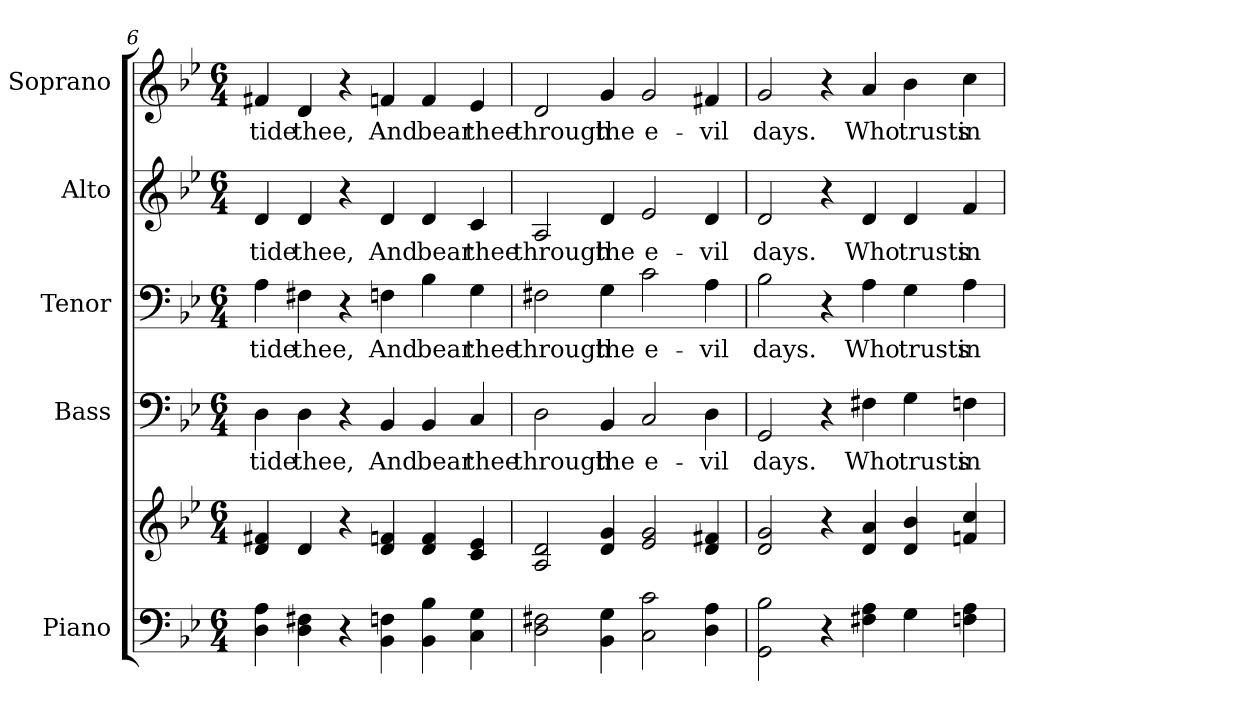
**kern	**kern	**kern	**text	**kern	**text	**kern	**text	**kern	**text
*part5	*part5	*part4	*part4	*part3	*part3	*part2	*part2	*part1	*part1
*staff6	*staff5	*staff4	*staff4	*staff3	*staff3	*staff2	*staff2	*staff1	*staff1
*I"Piano	*	*I"Bass	*	*I"Tenor	*	*I"Alto	*	*I"Soprano	*
*I'Pno.	*	*I'B.	*	*I'T.	*	*I'A.	*	*I'S.	*
!!LO:PB:g=z
*clefF4	*clefG2	*clefF4	*	*clefF4	*	*clefG2	*	*clefG2	*
*k[b-e-]	*k[b-e-]	*k[b-e-]	*	*k[b-e-]	*	*k[b-e-]	*	*k[b-e-]	*
*B-:	*B-:	*B-:	*	*B-:	*	*B-:	*	*B-:	*
*M6/4	*M6/4	*M6/4	*	*M6/4	*	*M6/4	*	*M6/4	*
=6	=6	=6	=6	=6	=6	=6	=6	=6	=6
!	!	!	!LO:LY:b:color=#000000	!	!	!	!	!	!
!	!	!	!	!	!LO:LY:b:color=#000000	!	!	!	!
!	!	!	!	!	!	!	!LO:LY:b:color=#000000	!	!
!	!	!	!	!	!	!	!	!	!LO:LY:b:color=#000000
4Di\ 4Ai	4di/ 4f#Xi	4Di\	-tide	4Ai\	-tide	4di/	-tide	4f#Xi/	-tide
!	!	!	!LO:LY:b:color=#000000	!	!	!	!	!	!
!	!	!	!	!	!LO:LY:b:color=#000000	!	!	!	!
!	!	!	!	!	!	!	!LO:LY:b:color=#000000	!	!
!	!	!	!	!	!	!	!	!	!LO:LY:b:color=#000000
4Di\ 4F#Xi	4di/	4Di\	thee,	4F#Xi\	thee,	4di/	thee,	4di/	thee,
4r	4r	4r	.	4r	.	4r	.	4r	.
!	!	!	!LO:LY:b:color=#000000	!	!	!	!	!	!
!	!	!	!	!	!LO:LY:b:color=#000000	!	!	!	!
!	!	!	!	!	!	!	!LO:LY:b:color=#000000	!	!
!	!	!	!	!	!	!	!	!	!LO:LY:b:color=#000000
4BB-i\ 4Fni	4di/ 4fni	4BB-i/	And	4Fni\	And	4di/	And	4fni/	And
!	!	!	!LO:LY:b:color=#000000	!	!	!	!	!	!
!	!	!	!	!	!LO:LY:b:color=#000000	!	!	!	!
!	!	!	!	!	!	!	!LO:LY:b:color=#000000	!	!
!	!	!	!	!	!	!	!	!	!LO:LY:b:color=#000000
4BB-i\ 4B-i	4di/ 4fi	4BB-i/	bear	4B-i\	bear	4di/	bear	4fi/	bear
!	!	!	!LO:LY:b:color=#000000	!	!	!	!	!	!
!	!	!	!	!	!LO:LY:b:color=#000000	!	!	!	!
!	!	!	!	!	!	!	!LO:LY:b:color=#000000	!	!
!	!	!	!	!	!	!	!	!	!LO:LY:b:color=#000000
4Ci\ 4Gi	4ci/ 4e-i	4Ci/	thee	4Gi\	thee	4ci/	thee	4e-i/	thee
=7	=7	=7	=7	=7	=7	=7	=7	=7	=7
!	!	!	!LO:LY:b:color=#000000	!	!	!	!	!	!
!	!	!	!	!	!LO:LY:b:color=#000000	!	!	!	!
!	!	!	!	!	!	!	!LO:LY:b:color=#000000	!	!
!	!	!	!	!	!	!	!	!	!LO:LY:b:color=#000000
2Di\ 2F#Xi	2Ai/ 2di	2Di\	through	2F#Xi\	through	2Ai/	through	2di/	through
!	!	!	!LO:LY:b:color=#000000	!	!	!	!	!	!
!	!	!	!	!	!LO:LY:b:color=#000000	!	!	!	!
!	!	!	!	!	!	!	!LO:LY:b:color=#000000	!	!
!	!	!	!	!	!	!	!	!	!LO:LY:b:color=#000000
4BB-i\ 4Gi	4di/ 4gi	4BB-i/	the	4Gi\	the	4di/	the	4gi/	the
!	!	!	!LO:LY:b:color=#000000	!	!	!	!	!	!
!	!	!	!	!	!LO:LY:b:color=#000000	!	!	!	!
!	!	!	!	!	!	!	!LO:LY:b:color=#000000	!	!
!	!	!	!	!	!	!	!	!	!LO:LY:b:color=#000000
2Ci\ 2ci	2e-i/ 2gi	2Ci/	e-	2ci\	e-	2e-i/	e-	2gi/	e-
!	!	!	!LO:LY:b:color=#000000	!	!	!	!	!	!
!	!	!	!	!	!LO:LY:b:color=#000000	!	!	!	!
!	!	!	!	!	!	!	!LO:LY:b:color=#000000	!	!
!	!	!	!	!	!	!	!	!	!LO:LY:b:color=#000000
4Di\ 4Ai	4di/ 4f#Xi	4Di\	-vil	4Ai\	-vil	4di/	-vil	4f#Xi/	-vil
!!LO:PB:g=z
=8	=8	=8	=8	=8	=8	=8	=8	=8	=8
!	!	!	!LO:LY:b:color=#000000	!	!	!	!	!	!
!	!	!	!	!	!LO:LY:b:color=#000000	!	!	!	!
!	!	!	!	!	!	!	!LO:LY:b:color=#000000	!	!
!	!	!	!	!	!	!	!	!	!LO:LY:b:color=#000000
2GGi\ 2B-i	2di/ 2gi	2GGi/	days.	2B-i\	days.	2di/	days.	2gi/	days.
4r	4r	4r	.	4r	.	4r	.	4r	.
!	!	!	!LO:LY:b:color=#000000	!	!	!	!	!	!
!	!	!	!	!	!LO:LY:b:color=#000000	!	!	!	!
!	!	!	!	!	!	!	!LO:LY:b:color=#000000	!	!
!	!	!	!	!	!	!	!	!	!LO:LY:b:color=#000000
4F#Xi\ 4Ai	4di/ 4ai	4F#Xi\	Who	4Ai\	Who	4di/	Who	4ai/	Who
!	!	!	!LO:LY:b:color=#000000	!	!	!	!	!	!
!	!	!	!	!	!LO:LY:b:color=#000000	!	!	!	!
!	!	!	!	!	!	!	!LO:LY:b:color=#000000	!	!
!	!	!	!	!	!	!	!	!	!LO:LY:b:color=#000000
4Gi\	4di/ 4b-i	4Gi\	trusts	4Gi\	trusts	4di/	trusts	4b-i\	trusts
!	!	!	!LO:LY:b:color=#000000	!	!	!	!	!	!
!	!	!	!	!	!LO:LY:b:color=#000000	!	!	!	!
!	!	!	!	!	!	!	!LO:LY:b:color=#000000	!	!
!	!	!	!	!	!	!	!	!	!LO:LY:b:color=#000000
4Fni\ 4Ai	4fni/ 4cci	4Fni\	in	4Ai\	in	4fi/	in	4cci\	in
=	=	=	=	=	=	=	=	=	=
*-	*-	*-	*-	*-	*-	*-	*-	*-	*-
